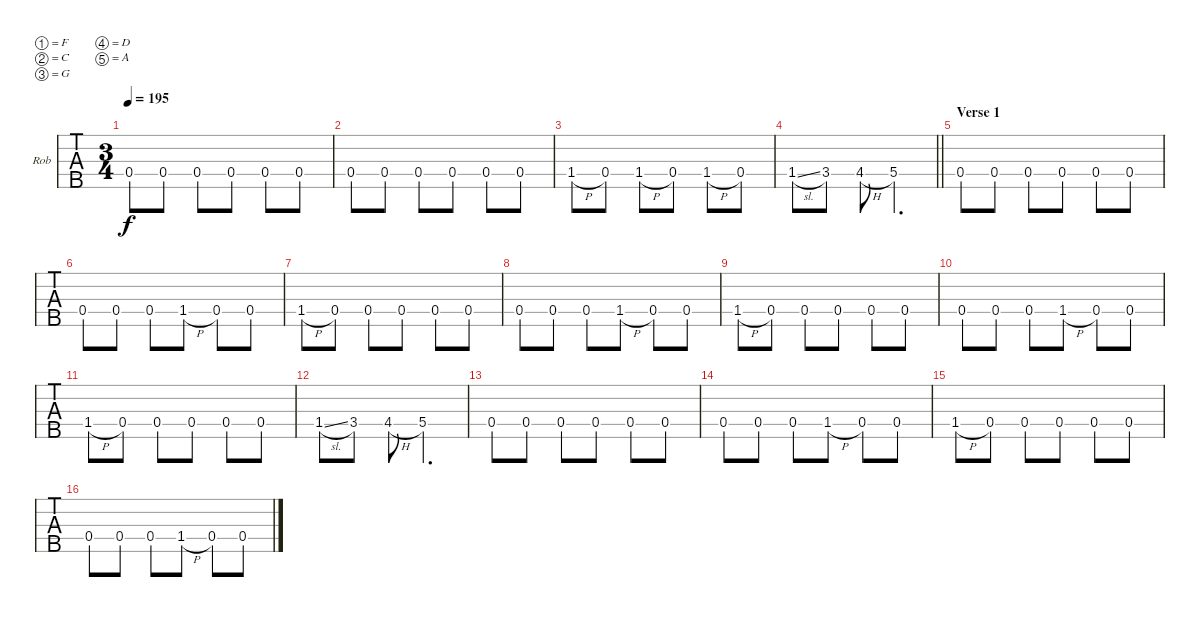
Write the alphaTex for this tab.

\bracketExtendMode groupsimilarinstruments
\firstSystemTrackNameOrientation horizontal
\otherSystemsTrackNameOrientation horizontal
\track ("Bass" "Rob") {instrument electricbassfinger}
\staff {tabs}
\tuning (F2 C2 G1 D1 A0)
\ts (3 4)
\tempo 195
\clef f4
\ks c
0.4.8{dy f} 0.4.8 0.4.8 0.4.8 0.4.8 0.4.8 |
0.4.8 0.4.8 0.4.8 0.4.8 0.4.8 0.4.8 |
1.4{h}.8 0.4.8 1.4{h}.8 0.4.8 1.4{h}.8 0.4.8 |
\barLineRight lightlight
1.4{sl}.8 3.4.8 4.4{h}.8 5.4.4{d} |
\section ("" "Verse 1")
0.4.8 0.4.8 0.4.8 0.4.8 0.4.8 0.4.8 |
0.4.8 0.4.8 0.4.8 1.4{h}.8 0.4.8 0.4.8 |
1.4{h}.8 0.4.8 0.4.8 0.4.8 0.4.8 0.4.8 |
0.4.8 0.4.8 0.4.8 1.4{h}.8 0.4.8 0.4.8 |
1.4{h}.8 0.4.8 0.4.8 0.4.8 0.4.8 0.4.8 |
0.4.8 0.4.8 0.4.8 1.4{h}.8 0.4.8 0.4.8 |
1.4{h}.8 0.4.8 0.4.8 0.4.8 0.4.8 0.4.8 |
1.4{sl}.8 3.4.8 4.4{h}.8 5.4.4{d} |
0.4.8 0.4.8 0.4.8 0.4.8 0.4.8 0.4.8 |
0.4.8 0.4.8 0.4.8 1.4{h}.8 0.4.8 0.4.8 |
1.4{h}.8 0.4.8 0.4.8 0.4.8 0.4.8 0.4.8 |
0.4.8 0.4.8 0.4.8 1.4{h}.8 0.4.8 0.4.8
